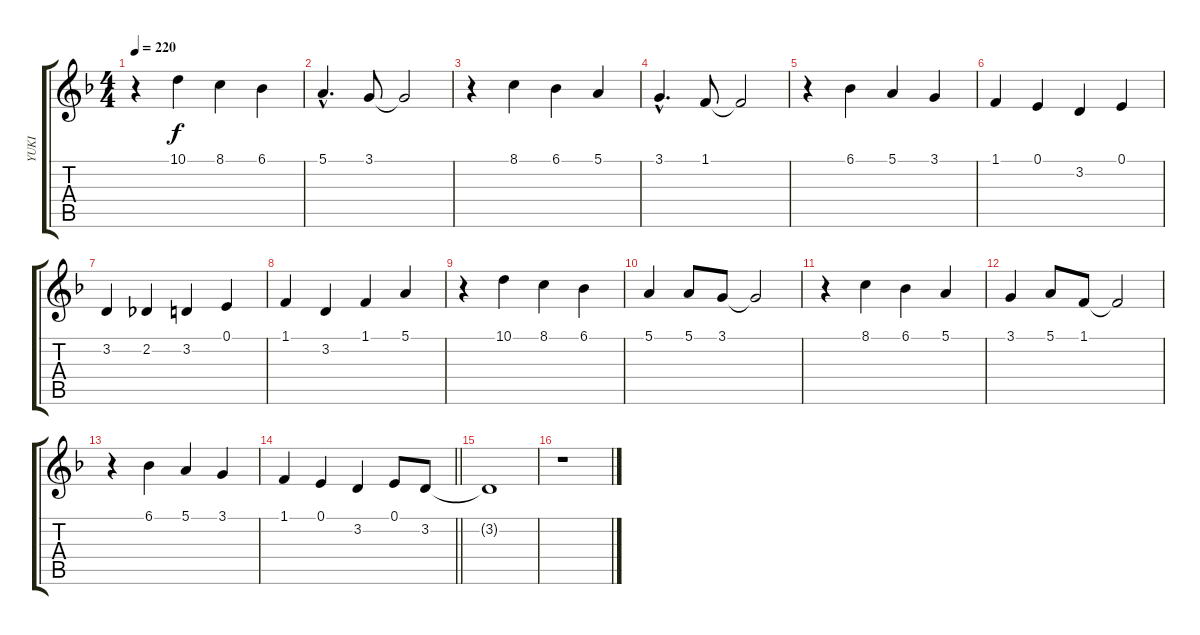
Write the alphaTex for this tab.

\track ("YUKI" "YUKI") {instrument churchorgan}
\staff {score tabs}
\tuning (E4 B3 G3 D3 A2 E2) {hide}
\ts (4 4)
\tempo 220
\clef g2
\ks f
r.4{dy f} 10.1.4 8.1.4 6.1.4 |
5.1{hac}.4{d} 3.1.8 3.1{t}.2 |
r.4 8.1.4 6.1.4 5.1.4 |
3.1{hac}.4{d} 1.1.8 1.1{t}.2 |
r.4 6.1.4 5.1.4 3.1.4 |
1.1.4 0.1.4 3.2.4 0.1.4 |
3.2.4 2.2.4 3.2.4 0.1.4 |
1.1.4 3.2.4 1.1.4 5.1.4 |
r.4 10.1.4 8.1.4 6.1.4 |
5.1.4 5.1.8 3.1.8 3.1{t}.2 |
r.4 8.1.4 6.1.4 5.1.4 |
3.1.4 5.1.8 1.1.8 1.1{t}.2 |
r.4 6.1.4 5.1.4 3.1.4 |
\barLineRight lightlight
1.1.4 0.1.4 3.2.4 0.1.8 3.2.8 |
3.2{t}.1 |
r.1
